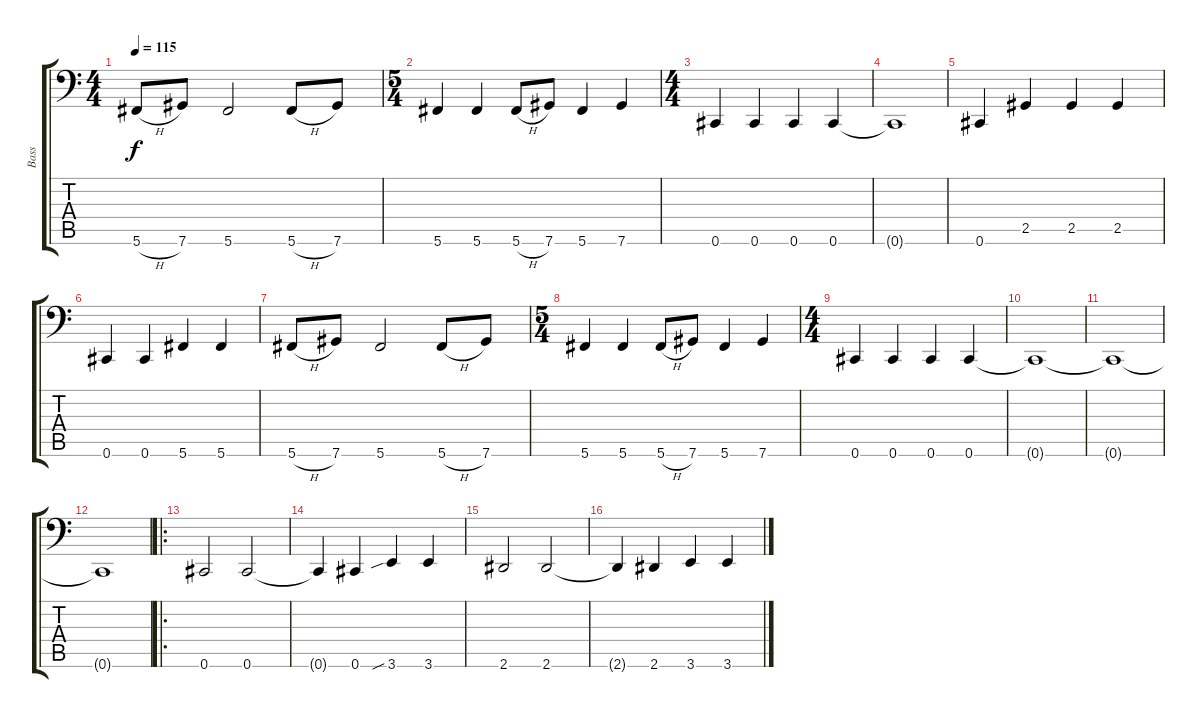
\track ("Bass" "Bass") {instrument electricbassfinger}
\staff {score tabs}
\tuning (Db3 Ab2 E2 B1 Gb1 Db1) {hide}
\ts (4 4)
\tempo 115
\clef f4
\ks c
5.6{h}.8{dy f} 7.6.8 5.6.2 5.6{h}.8 7.6.8 |
\ts (5 4)
5.6.4 5.6.4 5.6{h}.8 7.6.8 5.6.4 7.6.4 |
\ts (4 4)
0.6.4 0.6.4 0.6.4 0.6.4 |
0.6{t}.1 |
0.6.4 2.5.4 2.5.4 2.5.4 |
0.6.4 0.6.4 5.6.4 5.6.4 |
5.6{h}.8 7.6.8 5.6.2 5.6{h}.8 7.6.8 |
\ts (5 4)
5.6.4 5.6.4 5.6{h}.8 7.6.8 5.6.4 7.6.4 |
\ts (4 4)
0.6.4 0.6.4 0.6.4 0.6.4 |
0.6{t}.1 |
0.6{t}.1 |
0.6{t}.1 |
\ro
0.6.2 0.6.2 |
0.6{t}.4 0.6.4 3.6{sib}.4 3.6.4 |
2.6.2 2.6.2 |
2.6{t}.4 2.6.4 3.6.4 3.6.4
